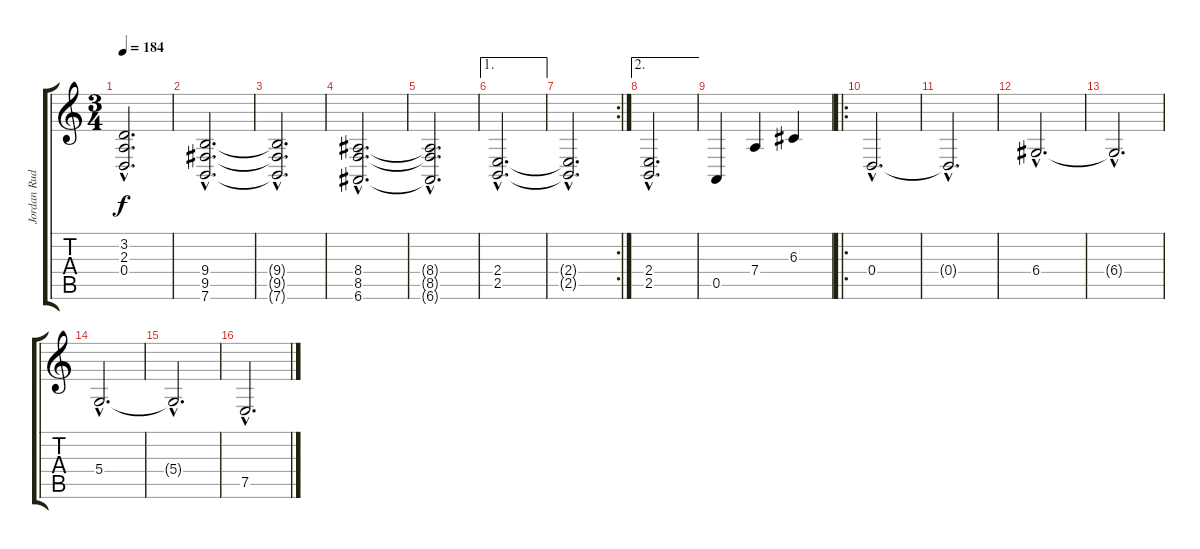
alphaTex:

\track ("Jordan Rudess - Keyboard" "Jordan Rud") {instrument stringensemble1}
\staff {score tabs}
\tuning (E4 B3 G3 D3 A2 E2) {hide}
\ts (3 4)
\tempo 184
\clef g2
\ks c
(3.2{hac t} 2.3{hac t} 0.4{hac t}).2{d dy f} |
(9.4{hac} 9.5{hac} 7.6{hac}).2{d} |
(9.4{hac t} 9.5{hac t} 7.6{hac t}).2{d} |
(8.4{hac} 8.5{hac} 6.6{hac}).2{d} |
(8.4{hac t} 8.5{hac t} 6.6{hac t}).2{d} |
\ae 1
(2.4{hac} 2.5{hac}).2{d} |
\rc 2
(2.4{hac t} 2.5{hac t}).2{d} |
\ae 2
(2.4{hac} 2.5{hac}).2{d} |
0.5.4 7.4.4 6.3.4 |
\ro
0.4{hac}.2{d} |
0.4{hac t}.2{d} |
6.4{hac}.2{d} |
6.4{hac t}.2{d} |
5.4{hac}.2{d} |
5.4{hac t}.2{d} |
7.5{hac}.2{d}
